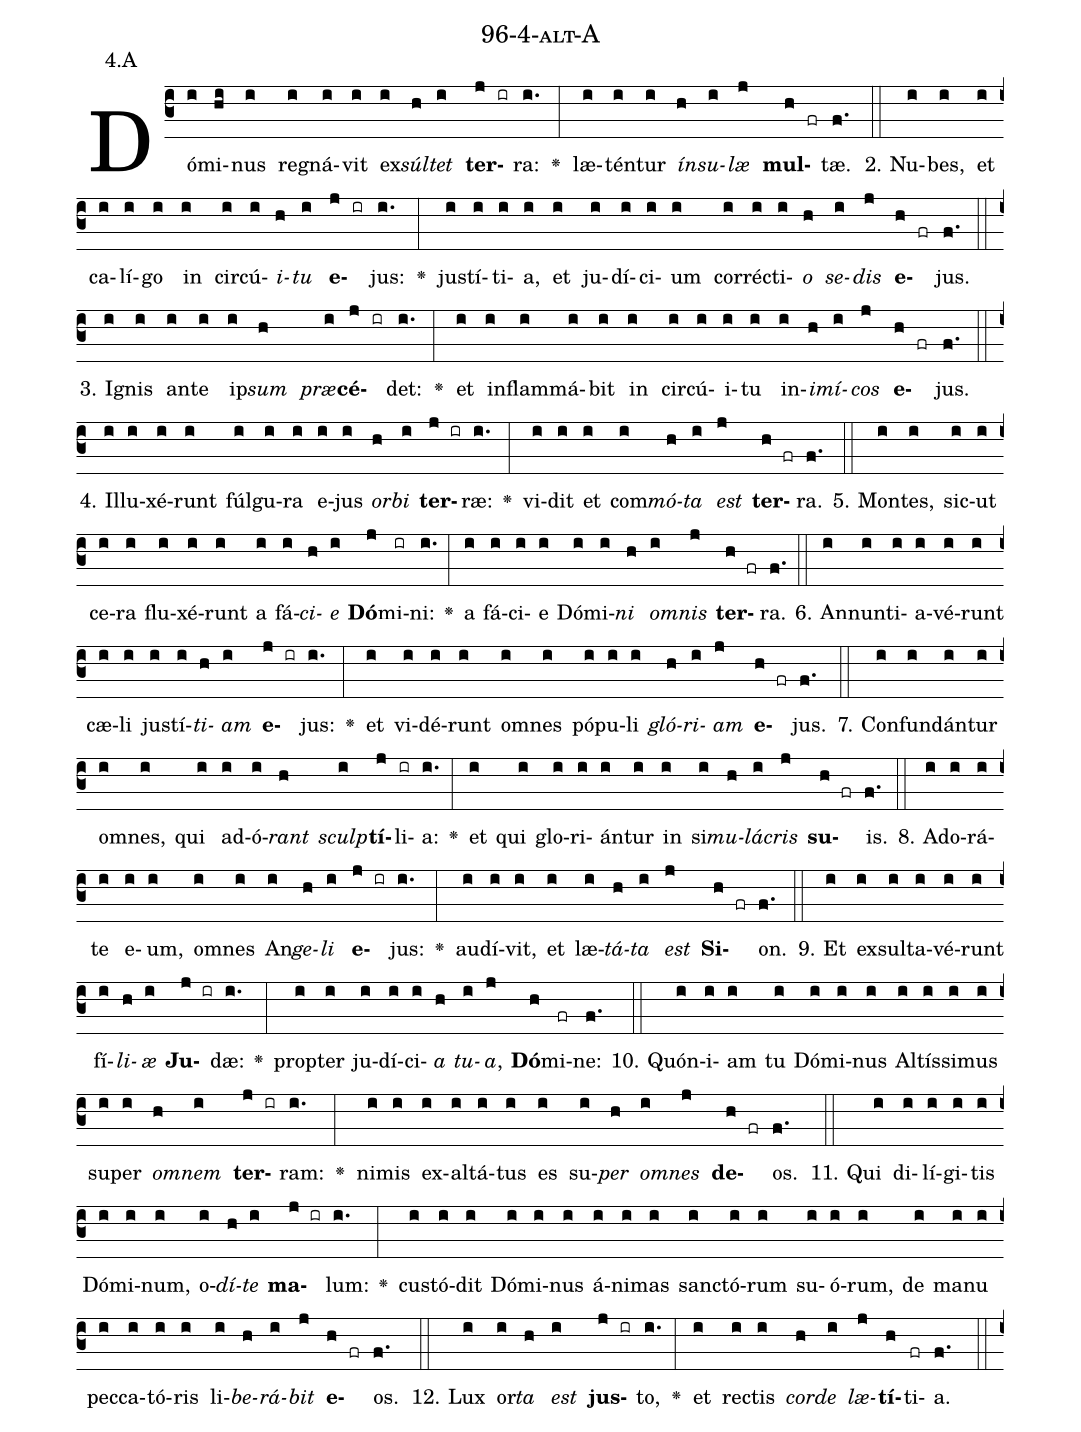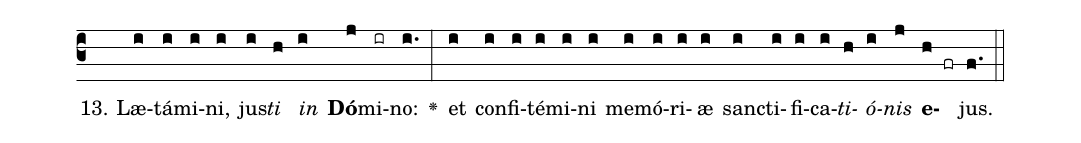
name: 96-4-alt-A;
annotation: 4.A;
%%
(c3)Dó(i)mi(hi)nus(i) re(i)gná(i)vit(i) ex(i)<i>súl</i>(h)<i>tet</i>(i) <b>ter</b>(j ir)ra:(i.) <v>\greheightstar</v>(:) læ(i)tén(i)tur(i) <i>ín</i>(h)<i>su</i>(i)<i>læ</i>(j) <b>mul</b>(h fr)tæ.(f.) (::)
2. Nu(i)bes,(i) et(i) ca(i)lí(i)go(i) in(i) cir(i)cú(i)<i>i</i>(h)<i>tu</i>(i) <b>e</b>(j ir)jus:(i.) <v>\greheightstar</v>(:) jus(i)tí(i)ti(i)a,(i) et(i) ju(i)dí(i)ci(i)um(i) cor(i)réc(i)ti(i)<i>o</i>(h) <i>se</i>(i)<i>dis</i>(j) <b>e</b>(h fr)jus.(f.) (::)
3. I(i)gnis(i) an(i)te(i) ip(i)<i>sum</i>(h) <i>præ</i>(i)<b>cé</b>(j ir)det:(i.) <v>\greheightstar</v>(:) et(i) in(i)flam(i)má(i)bit(i) in(i) cir(i)cú(i)i(i)tu(i) in(i)<i>i</i>(h)<i>mí</i>(i)<i>cos</i>(j) <b>e</b>(h fr)jus.(f.) (::)
4. Il(i)lu(i)xé(i)runt(i) fúl(i)gu(i)ra(i) e(i)jus(i) <i>or</i>(h)<i>bi</i>(i) <b>ter</b>(j ir)ræ:(i.) <v>\greheightstar</v>(:) vi(i)dit(i) et(i) com(i)<i>mó</i>(h)<i>ta</i>(i) <i>est</i>(j) <b>ter</b>(h fr)ra.(f.) (::)
5. Mon(i)tes,(i) sic(i)ut(i) ce(i)ra(i) flu(i)xé(i)runt(i) a(i) fá(i)<i>ci</i>(h)<i>e</i>(i) <b>Dó</b>(j)mi(ir)ni:(i.) <v>\greheightstar</v>(:) a(i) fá(i)ci(i)e(i) Dó(i)mi(i)<i>ni</i>(h) <i>om</i>(i)<i>nis</i>(j) <b>ter</b>(h fr)ra.(f.) (::)
6. An(i)nun(i)ti(i)a(i)vé(i)runt(i) cæ(i)li(i) jus(i)tí(i)<i>ti</i>(h)<i>am</i>(i) <b>e</b>(j ir)jus:(i.) <v>\greheightstar</v>(:) et(i) vi(i)dé(i)runt(i) om(i)nes(i) pó(i)pu(i)li(i) <i>gló</i>(h)<i>ri</i>(i)<i>am</i>(j) <b>e</b>(h fr)jus.(f.) (::)
7. Con(i)fun(i)dán(i)tur(i) om(i)nes,(i) qui(i) ad(i)ó(i)<i>rant</i>(h) <i>sculp</i>(i)<b>tí</b>(j)li(ir)a:(i.) <v>\greheightstar</v>(:) et(i) qui(i) glo(i)ri(i)án(i)tur(i) in(i) si(i)<i>mu</i>(h)<i>lá</i>(i)<i>cris</i>(j) <b>su</b>(h fr)is.(f.) (::)
8. Ad(i)o(i)rá(i)te(i) e(i)um,(i) om(i)nes(i) An(i)<i>ge</i>(h)<i>li</i>(i) <b>e</b>(j ir)jus:(i.) <v>\greheightstar</v>(:) au(i)dí(i)vit,(i) et(i) læ(i)<i>tá</i>(h)<i>ta</i>(i) <i>est</i>(j) <b>Si</b>(h fr)on.(f.) (::)
9. Et(i) ex(i)sul(i)ta(i)vé(i)runt(i) fí(i)<i>li</i>(h)<i>æ</i>(i) <b>Ju</b>(j ir)dæ:(i.) <v>\greheightstar</v>(:) prop(i)ter(i) ju(i)dí(i)ci(i)<i>a</i>(h) <i>tu</i>(i)<i>a</i>,(j) <b>Dó</b>(h)mi(fr)ne:(f.) (::)
10. Quón(i)i(i)am(i) tu(i) Dó(i)mi(i)nus(i) Al(i)tís(i)si(i)mus(i) su(i)per(i) <i>om</i>(h)<i>nem</i>(i) <b>ter</b>(j ir)ram:(i.) <v>\greheightstar</v>(:) ni(i)mis(i) ex(i)al(i)tá(i)tus(i) es(i) su(i)<i>per</i>(h) <i>om</i>(i)<i>nes</i>(j) <b>de</b>(h fr)os.(f.) (::)
11. Qui(i) di(i)lí(i)gi(i)tis(i) Dó(i)mi(i)num,(i) o(i)<i>dí</i>(h)<i>te</i>(i) <b>ma</b>(j ir)lum:(i.) <v>\greheightstar</v>(:) cus(i)tó(i)dit(i) Dó(i)mi(i)nus(i) á(i)ni(i)mas(i) sanc(i)tó(i)rum(i) su(i)ó(i)rum,(i) de(i) ma(i)nu(i) pec(i)ca(i)tó(i)ris(i) li(i)<i>be</i>(h)<i>rá</i>(i)<i>bit</i>(j) <b>e</b>(h fr)os.(f.) (::)
12. Lux(i) or(i)<i>ta</i>(h) <i>est</i>(i) <b>jus</b>(j ir)to,(i.) <v>\greheightstar</v>(:) et(i) rec(i)tis(i) <i>cor</i>(h)<i>de</i>(i) <i>læ</i>(j)<b>tí</b>(h)ti(fr)a.(f.) (::)
13. Læ(i)tá(i)mi(i)ni,(i) jus(i)<i>ti</i>(h) <i>in</i>(i) <b>Dó</b>(j)mi(ir)no:(i.) <v>\greheightstar</v>(:) et(i) con(i)fi(i)té(i)mi(i)ni(i) me(i)mó(i)ri(i)æ(i) sanc(i)ti(i)fi(i)ca(i)<i>ti</i>(h)<i>ó</i>(i)<i>nis</i>(j) <b>e</b>(h fr)jus.(f.) (::)
